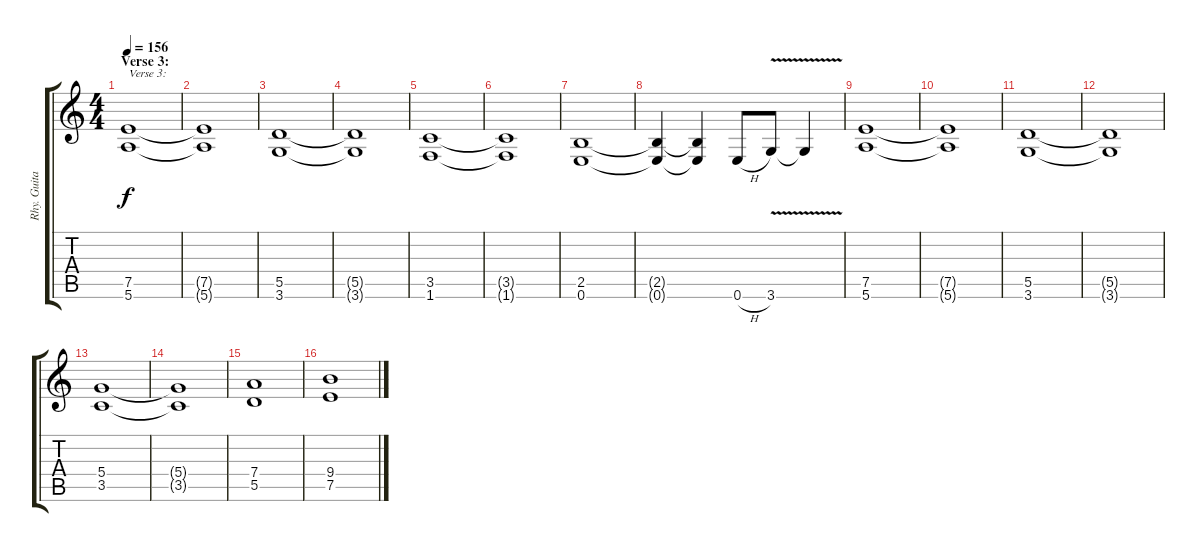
\track ("Rhy. Guitar 2" "Rhy. Guita") {instrument distortionguitar}
\staff {score tabs}
\tuning (E4 B3 G3 D3 A2 E2) {hide}
\ts (4 4)
\section ("" "Verse 3:")
\tempo 156
\clef g2
\ks c
(7.5 5.6).1{txt "Verse 3:" dy f} |
(7.5{t} 5.6{t}).1 |
(5.5 3.6).1 |
(5.5{t} 3.6{t}).1 |
(3.5 1.6).1 |
(3.5{t} 1.6{t}).1 |
(2.5 0.6).1 |
(2.5{t} 0.6{t}).4 (2.5{t} 0.6{t}).4 0.6{h}.8 3.6{v}.8 3.6{t}.4 |
(7.5 5.6).1 |
(7.5{t} 5.6{t}).1 |
(5.5 3.6).1 |
(5.5{t} 3.6{t}).1 |
(5.4 3.5).1 |
(5.4{t} 3.5{t}).1 |
(7.4 5.5).1 |
(9.4 7.5).1
